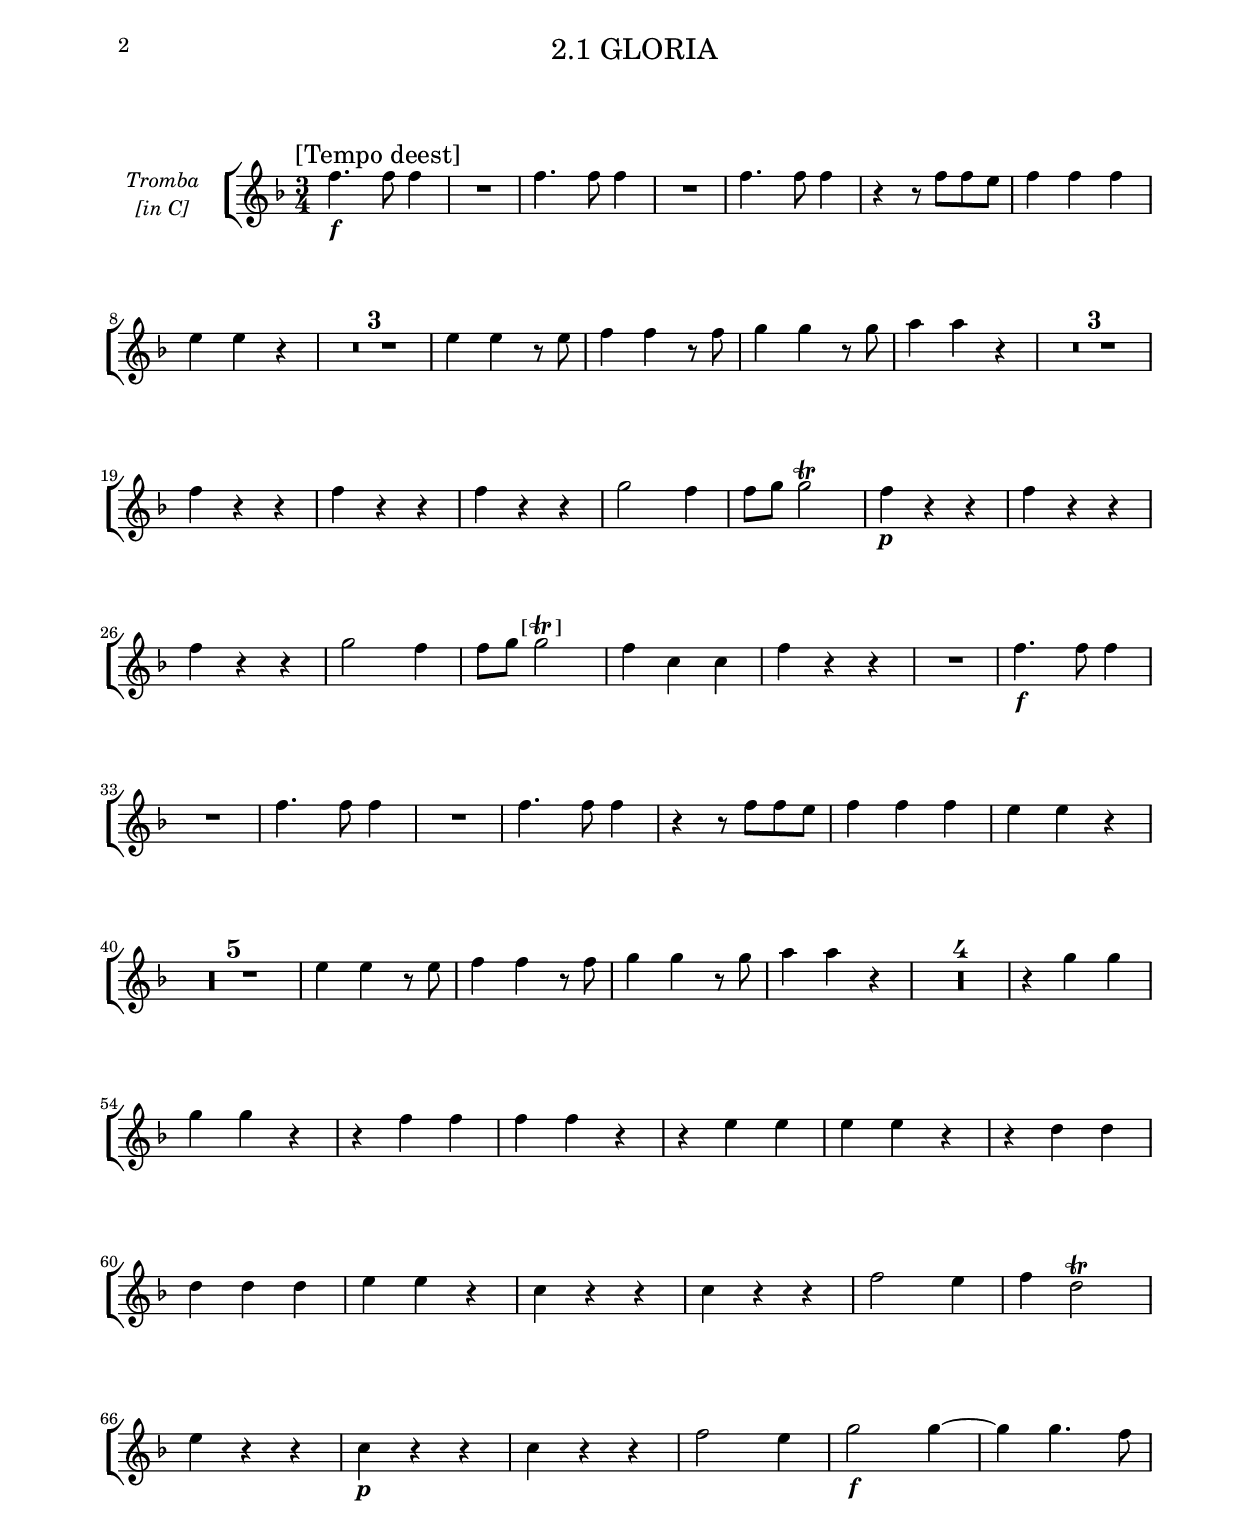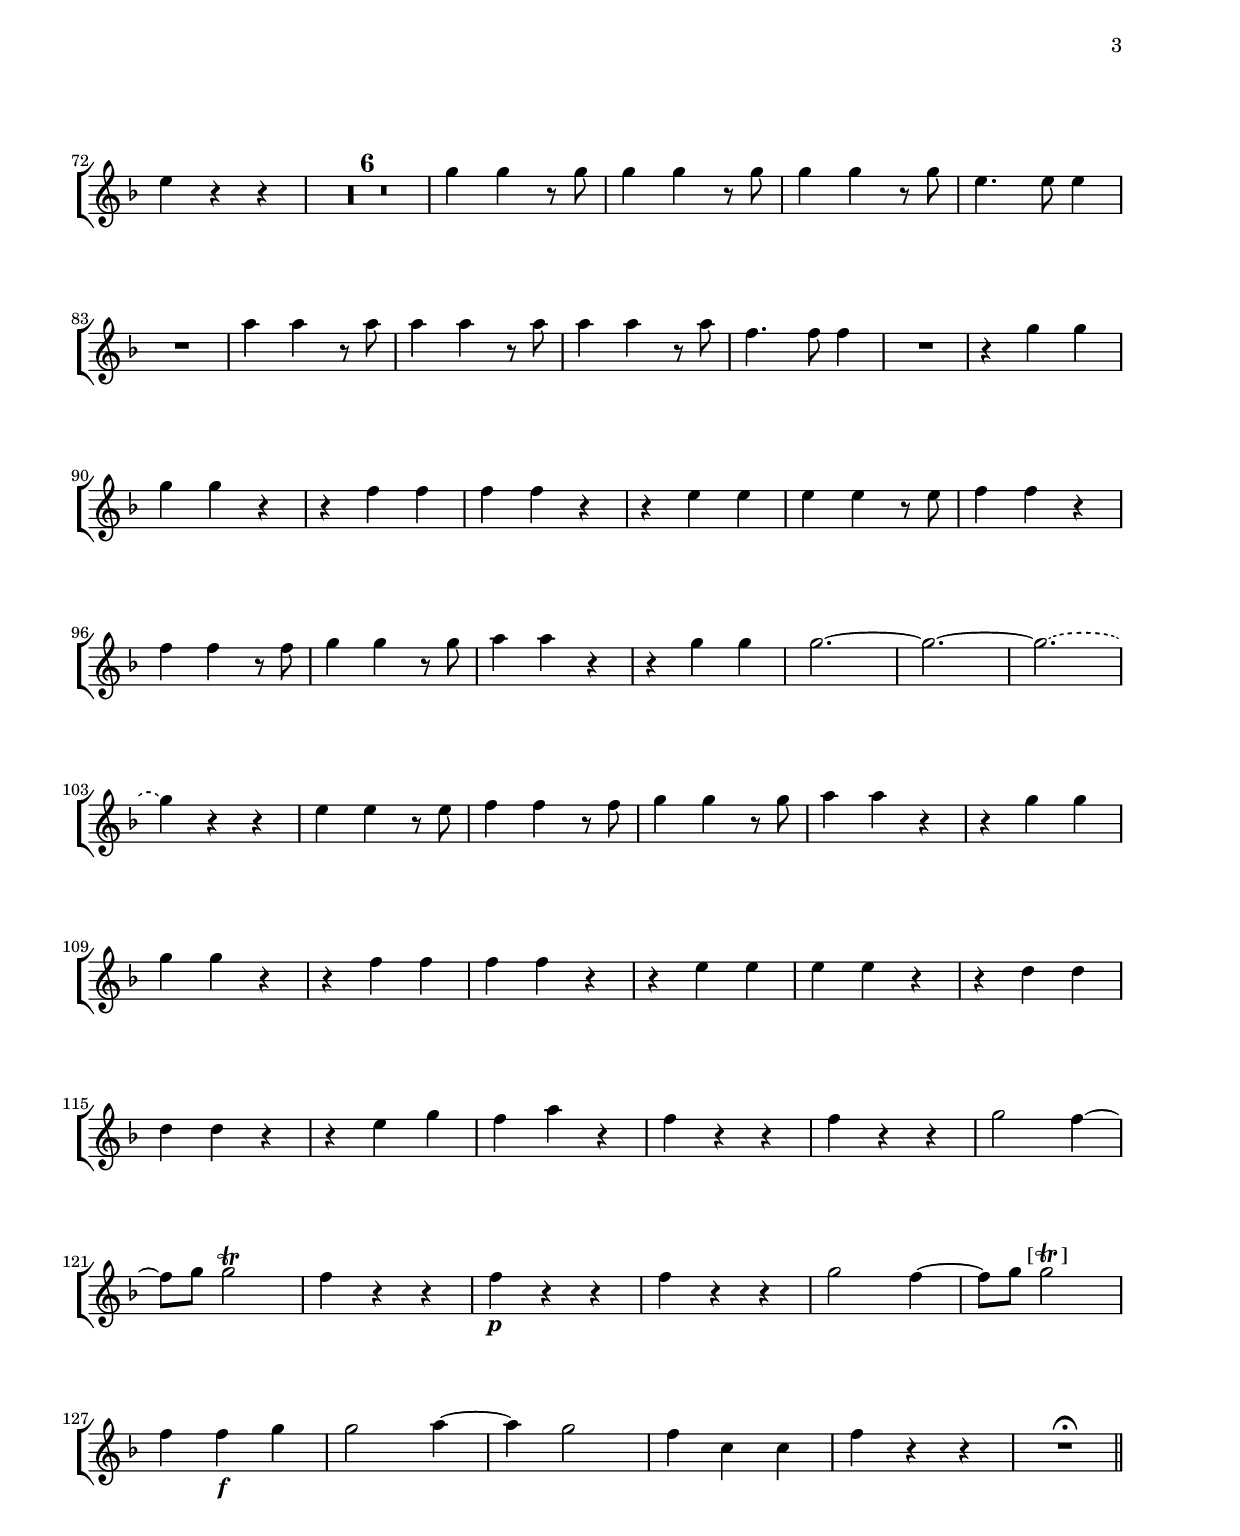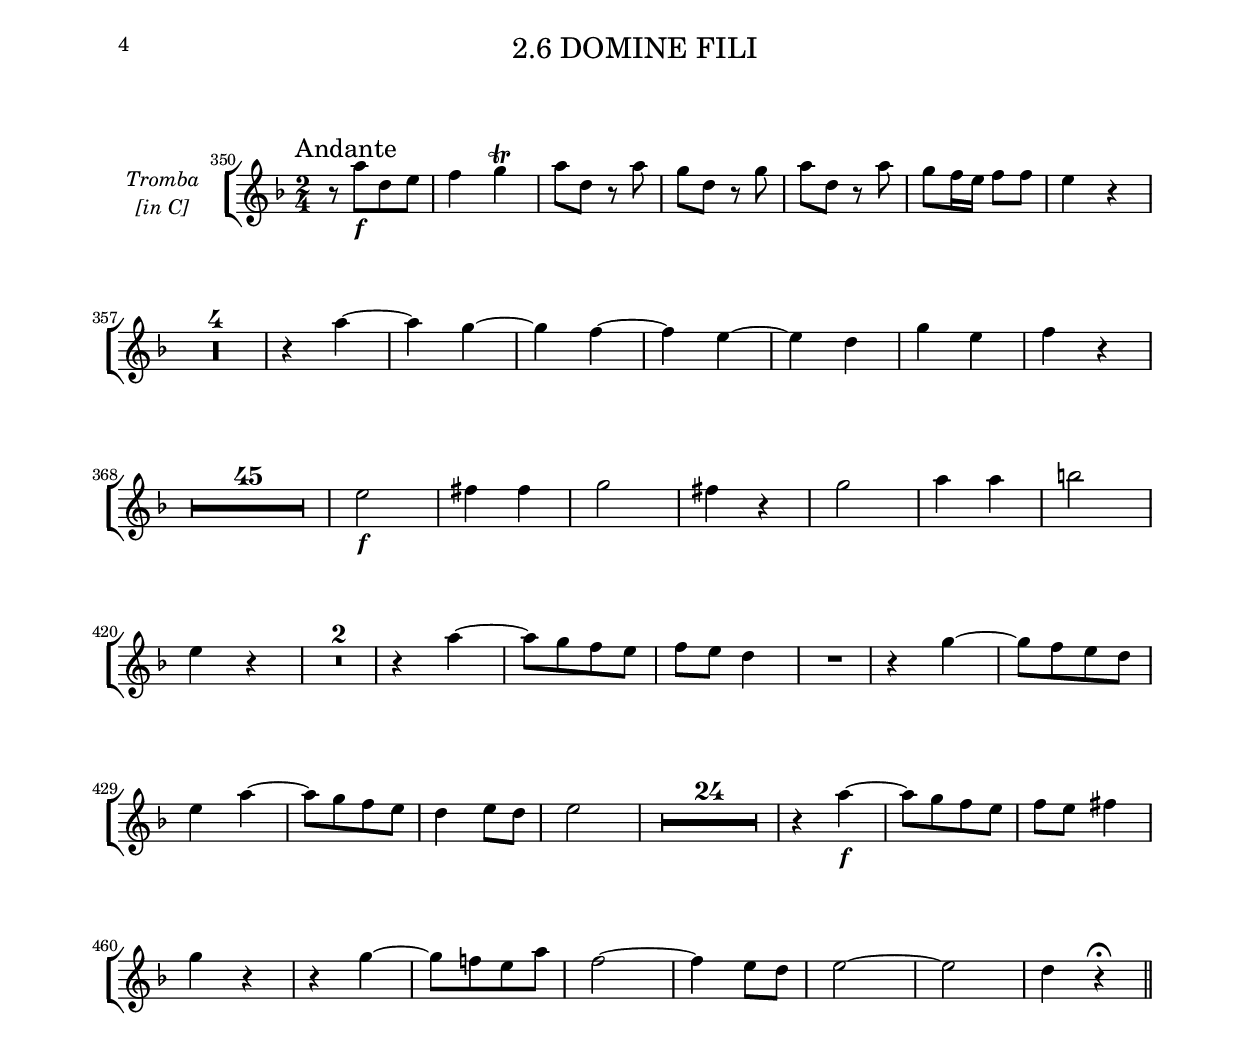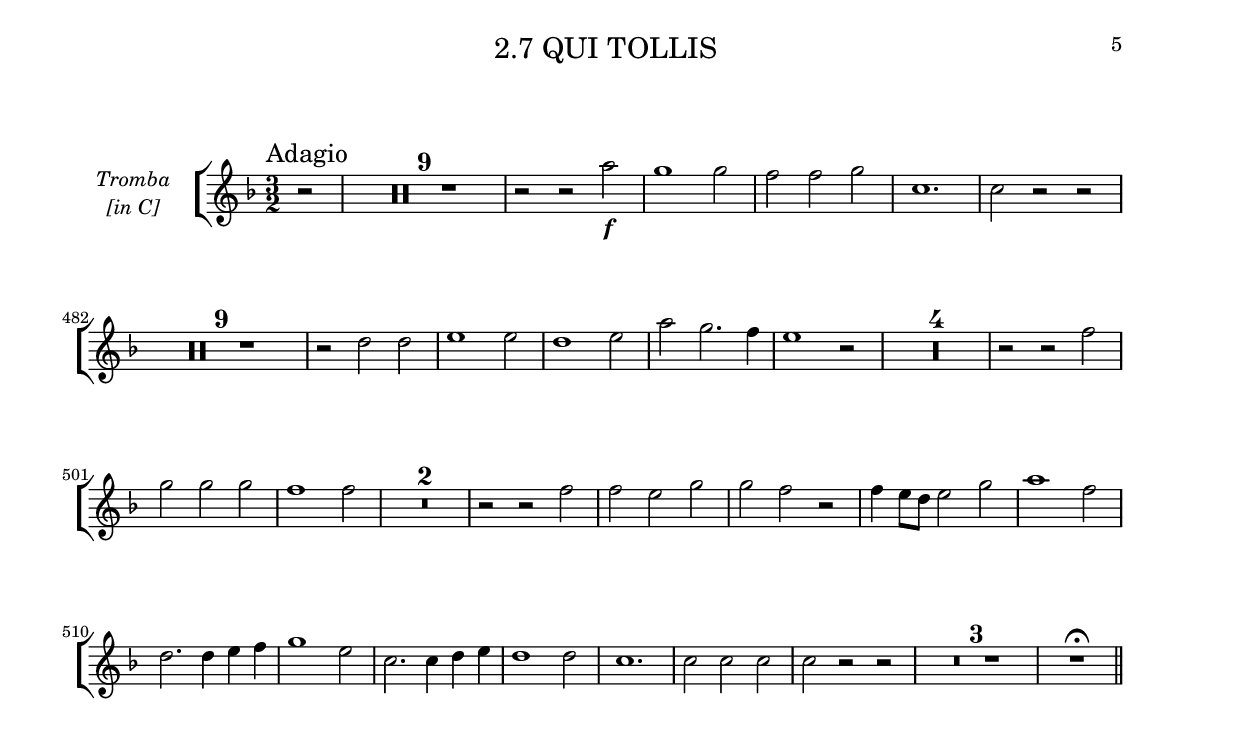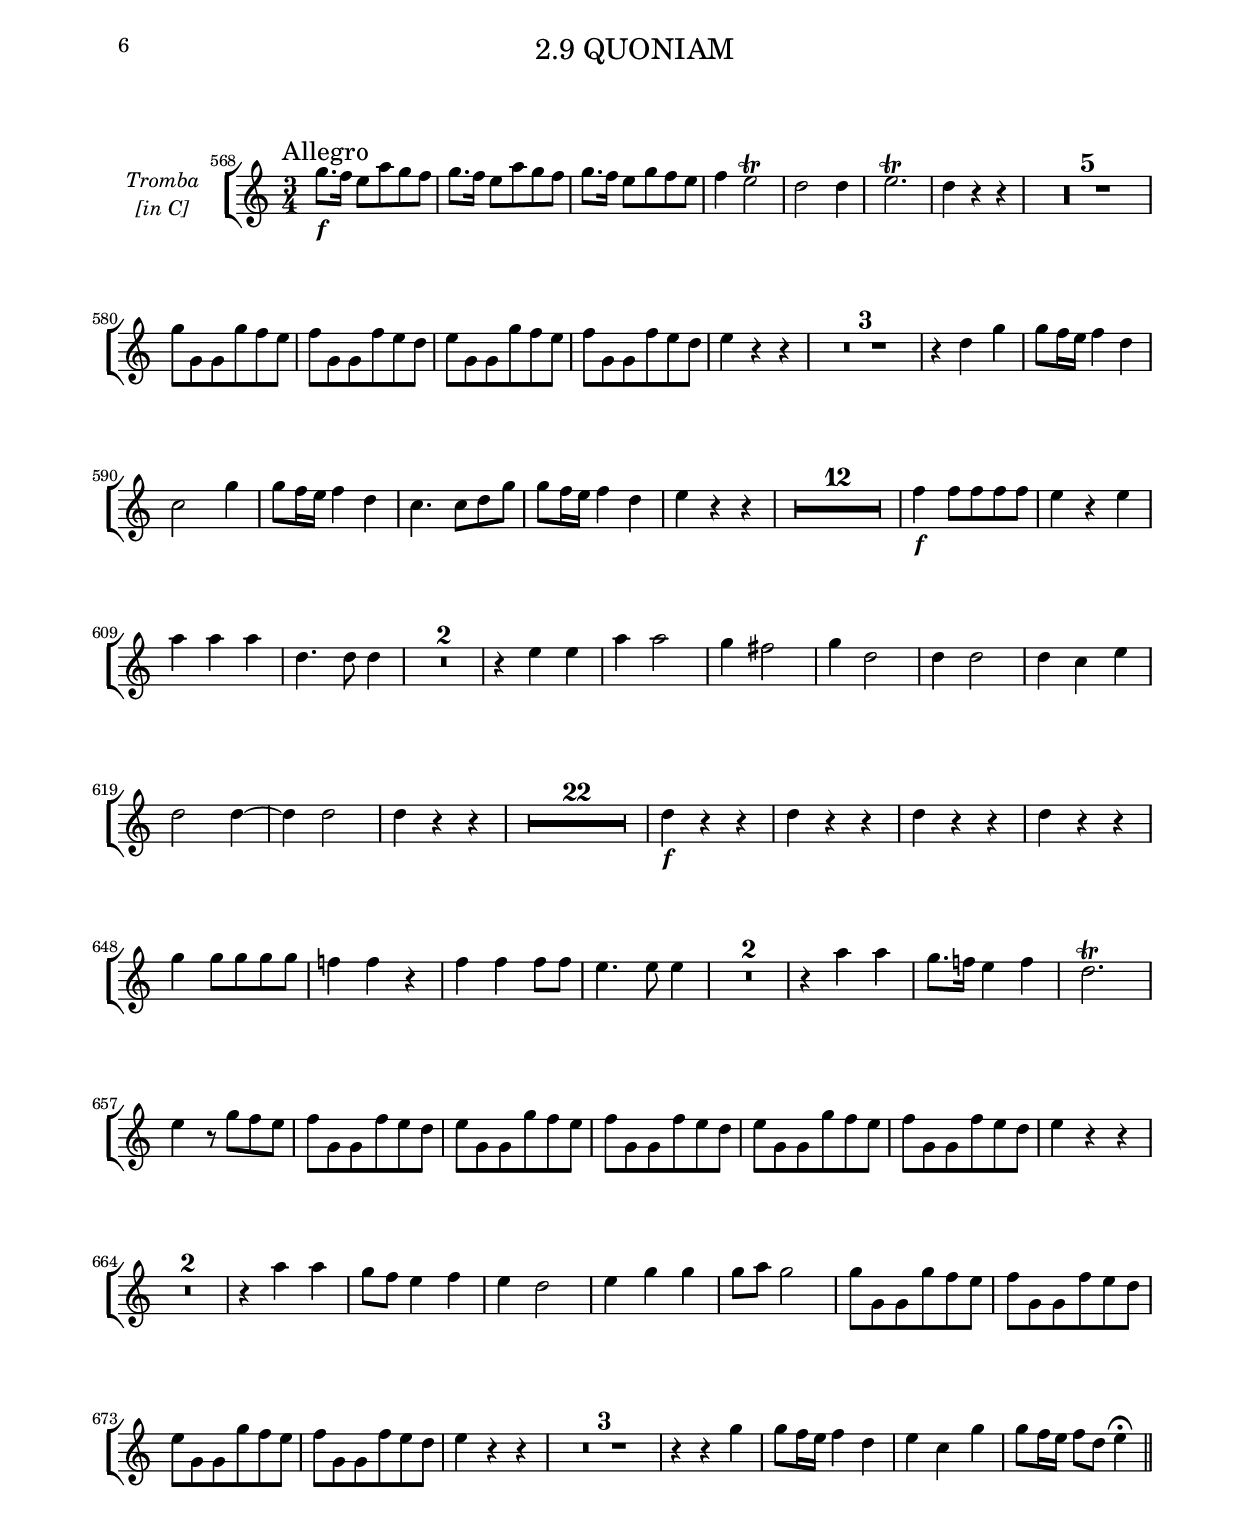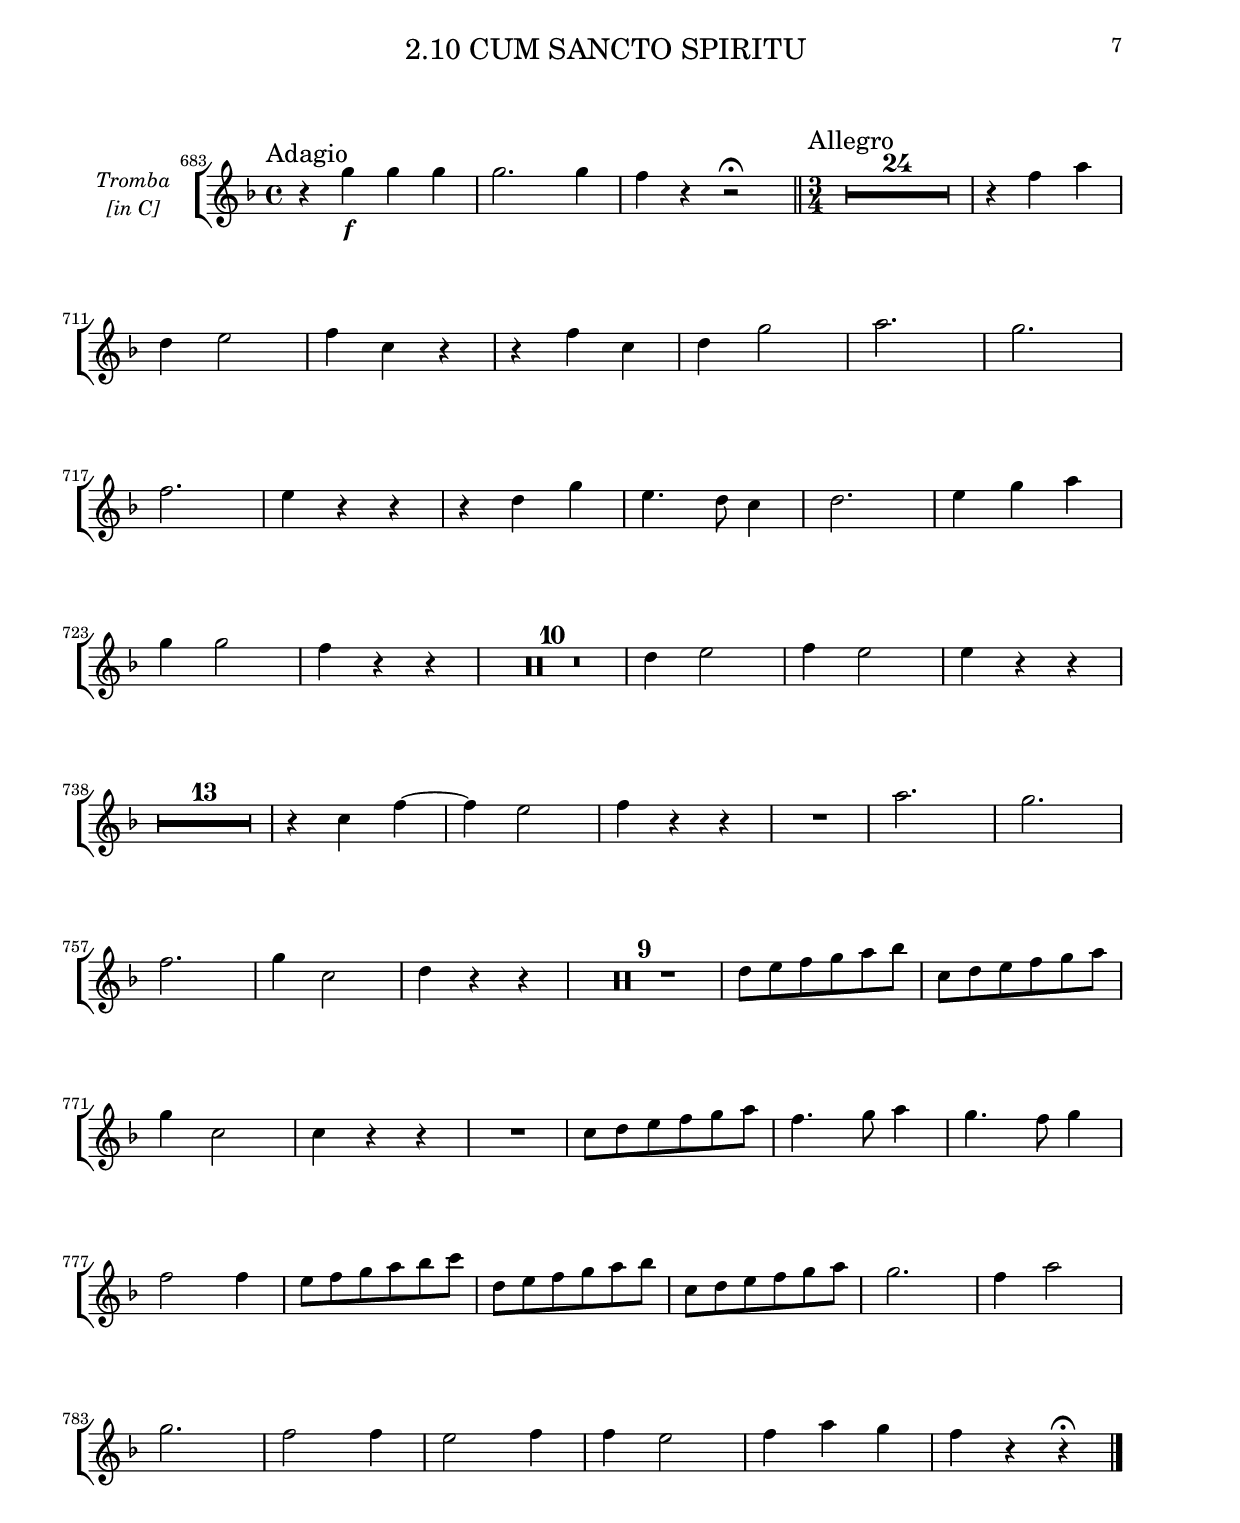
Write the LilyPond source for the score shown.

% (c) 2019 by Wolfgang Esser-Skala.
% This file is licensed under the Creative Commons Attribution-NonCommercial-ShareAlike 4.0 International License.
% To view a copy of this license, visit http://creativecommons.org/licenses/by-nc-sa/4.0/.

\version "2.18.0"

\include "../definitions.ly"

\paper {
	#(set-paper-size "a4" 'portrait)
	indent = 2\cm
	top-margin = 1.5\cm
	system-separator-markup = ##f
	system-system-spacing =
    #'((basic-distance . 17)
       (minimum-distance . 17)
       (padding . -100)
       (stretchability . 0))
	
	top-system-spacing =
    #'((basic-distance . 17)
       (minimum-distance . 17)
       (padding . -100)
       (stretchability . 0))
	
	top-markup-spacing =
    #'((basic-distance . 0)
       (minimum-distance . 0)
       (padding . -100)
       (stretchability . 0))
		
	markup-system-spacing =
    #'((basic-distance . 17)
       (minimum-distance . 17)
       (padding . -100)
       (stretchability . 0))
	
	last-bottom-spacing =
    #'((basic-distance . 0)
       (minimum-distance . 0)
       (padding . 0)
       (stretchability . 1.0e7))
	
	systems-per-page = #9
}

#(set-global-staff-size 17.82)


\book {
	\bookpart {
		\paper { evenHeaderMarkup = {} oddHeaderMarkup = {} }
		\partTitle "2" "G L O R I A"
	}
	\bookpart {
		\header {
			movement = "2.1 GLORIA"
		}
		\score {
			<<
				\new StaffGroup <<
					\new Staff {
						\set Staff.instrumentName = \markup { \center-column { "Tromba" "[in C]" } }
						\GloriaTromba
					}
				>>
			>>
		}
	}
	\bookpart {
		\header {
			movement = "2.6 DOMINE FILI"
		}
		\paper { systems-per-page = #6 }
		\score {
			<<
				\new StaffGroup <<
					\new Staff {
						\set Staff.instrumentName = \markup { \center-column { "Tromba" "[in C]" } }
						\DomineFiliTromba
					}
				>>
			>>
		}
	}
	\bookpart {
		\header {
			movement = "2.7 QUI TOLLIS"
		}
		\paper { systems-per-page = #4 }
		\score {
			<<
				\new StaffGroup <<
					\new Staff {
						\set Staff.instrumentName = \markup { \center-column { "Tromba" "[in C]" } }
						\QuiTollisTromba
					}
				>>
			>>
		}
	}
	\bookpart {
		\header {
			movement = "2.9 QUONIAM"
		}
		\score {
			<<
				\new StaffGroup <<
					\new Staff {
						\set Staff.instrumentName = \markup { \center-column { "Tromba" "[in C]" } }
						\QuoniamTromba
					}
				>>
			>>
		}
	}
	\bookpart {
		\header {
			movement = "2.10 CUM SANCTO SPIRITU"
		}
		\score {
			<<
				\new StaffGroup <<
					\new Staff {
						\set Staff.instrumentName = \markup { \center-column { "Tromba" "[in C]" } }
						\CumSanctoTromba
					}
				>>
			>>
		}
	}
}